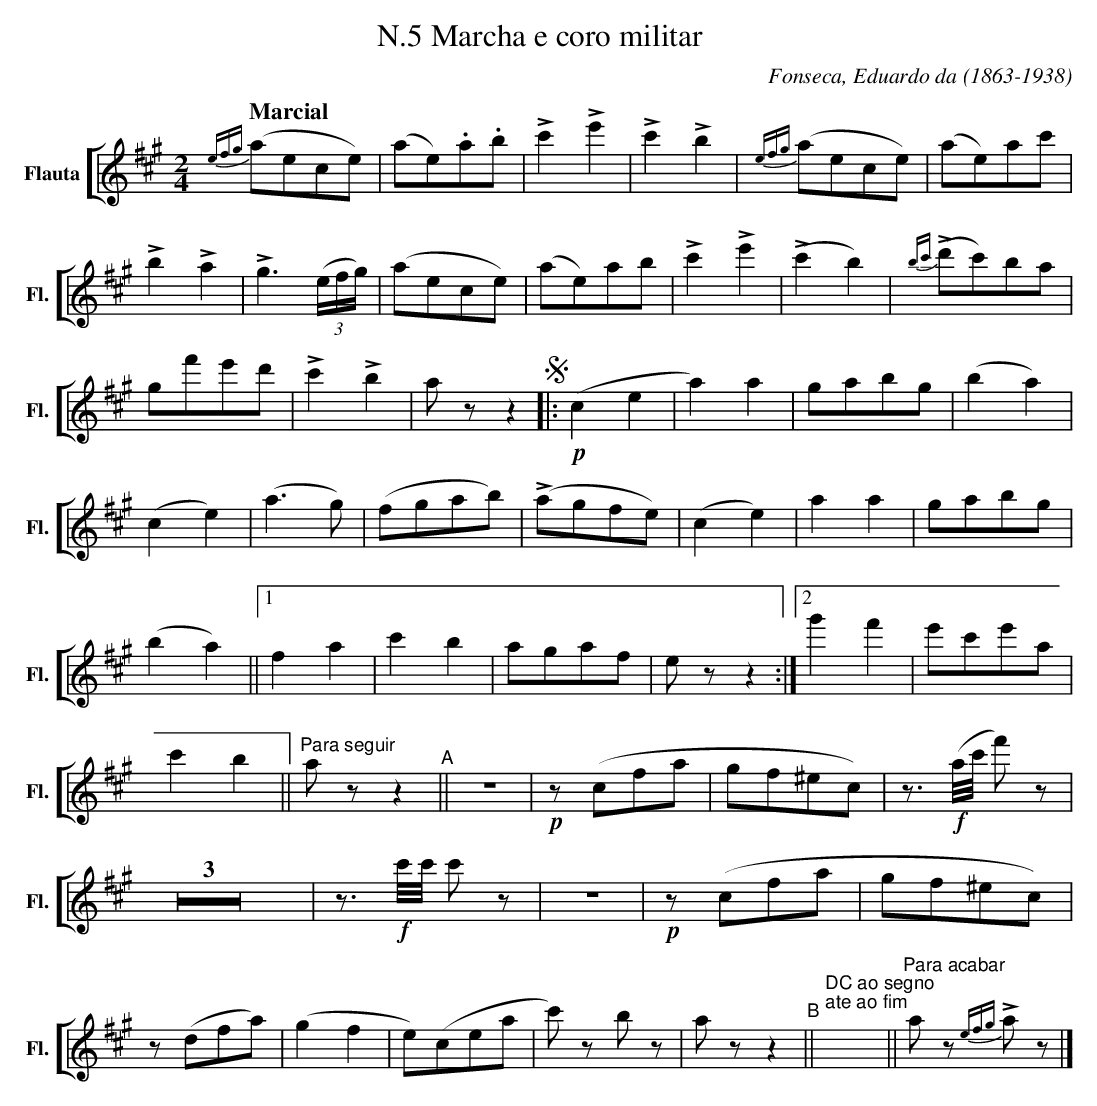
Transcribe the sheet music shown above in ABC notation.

X:1
T:N.5 Marcha e coro militar
C:Fonseca, Eduardo da (1863-1938)
M:2/4
L:1/8
K:A
V: 1 clef=treble name="Flauta" sname="Fl."
%%staves [ 1 ]
[Q:"Marcial"]
   {efg}(aece) | (ae).a.b| !>!c'2!>!e'2|!>!c'2!>!b2| \
   {efg}(aece) | (ae)ac'|!>!b2!>!a2| !>!g3 (3(e/f/g/) | (aece) | (ae)ab | !>!c'2 !>!e'2 | \
   (!>!c'2 b2) | {bc'}(!>!d'c')ba| gf'e'd'|!>!c'2!>!b2| azz2 !segno!|: \
   !p!(c2e2 | a2) a2 | gabg | (b2a2) | (c2e2) | (a2>g2) | (fgab) | !>! (agfe) | \
   (c2e2) | a2a2| gabg | (b2a2) \
   ||1 f2a2|c'2b2|agaf|ezz2 \
   :|2 g'2f'2|e'c'e'a| c'2b2|| "^Para seguir" azz2 "^A" || \
   z4| !p!z(cfa|gf^ec)| z3/2!f!(a//c'// f')z | Z3| z3/2!f!c'//c'// c'z| z4| !p!z(cfa|gf^ec)| \
   z(dfa)|(g2f2 | e)(cea | c')z bz | azz2 "B" || \
   "^DC ao segno;ate ao fim" X || "^Para acabar" [a]z {efg}!>![a]z |] \
